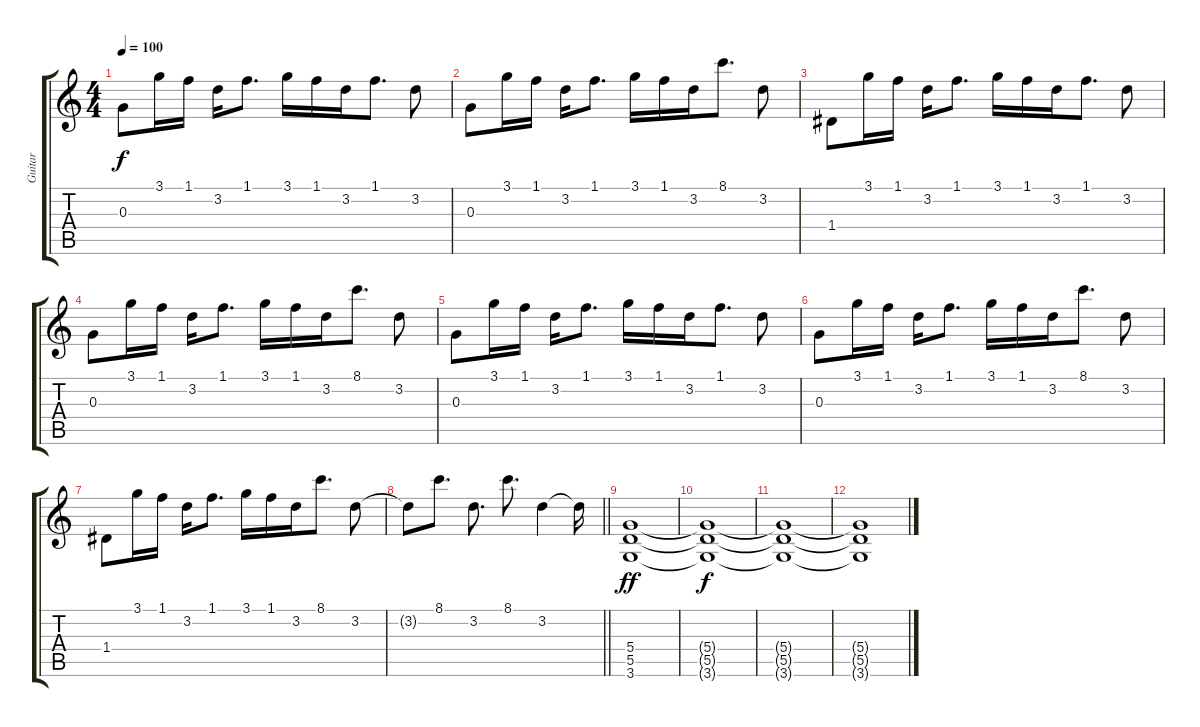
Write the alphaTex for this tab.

\track ("Guitar" "Guitar") {instrument distortionguitar}
\staff {score tabs}
\tuning (E4 B3 G3 D3 A2 E2) {hide}
\ts (4 4)
\tempo 100
\clef g2
\ks c
0.3.8{dy f volume 9} 3.1.16 1.1.16 3.2.16 1.1.8{d} 3.1.16 1.1.16 3.2.16 1.1.8{d} 3.2.8 |
0.3.8 3.1.16 1.1.16 3.2.16 1.1.8{d} 3.1.16 1.1.16 3.2.16 8.1.8{d} 3.2.8 |
1.4.8 3.1.16 1.1.16 3.2.16 1.1.8{d} 3.1.16 1.1.16 3.2.16 1.1.8{d} 3.2.8 |
0.3.8 3.1.16 1.1.16 3.2.16 1.1.8{d} 3.1.16 1.1.16 3.2.16 8.1.8{d} 3.2.8 |
0.3.8 3.1.16 1.1.16 3.2.16 1.1.8{d} 3.1.16 1.1.16 3.2.16 1.1.8{d} 3.2.8 |
0.3.8 3.1.16 1.1.16 3.2.16 1.1.8{d} 3.1.16 1.1.16 3.2.16 8.1.8{d} 3.2.8 |
1.4.8 3.1.16 1.1.16 3.2.16 1.1.8{d} 3.1.16 1.1.16 3.2.16 8.1.8{d} 3.2.8 |
\barLineRight lightlight
3.2{t}.8 8.1.8{d} 3.2.8{d} 8.1.8{d} 3.2.4 3.2{t}.16 |
(5.4 5.5 3.6).1{dy ff} |
(5.4{t} 5.5{t} 3.6{t}).1{dy f} |
(5.4{t} 5.5{t} 3.6{t}).1 |
(5.4{t} 5.5{t} 3.6{t}).1
